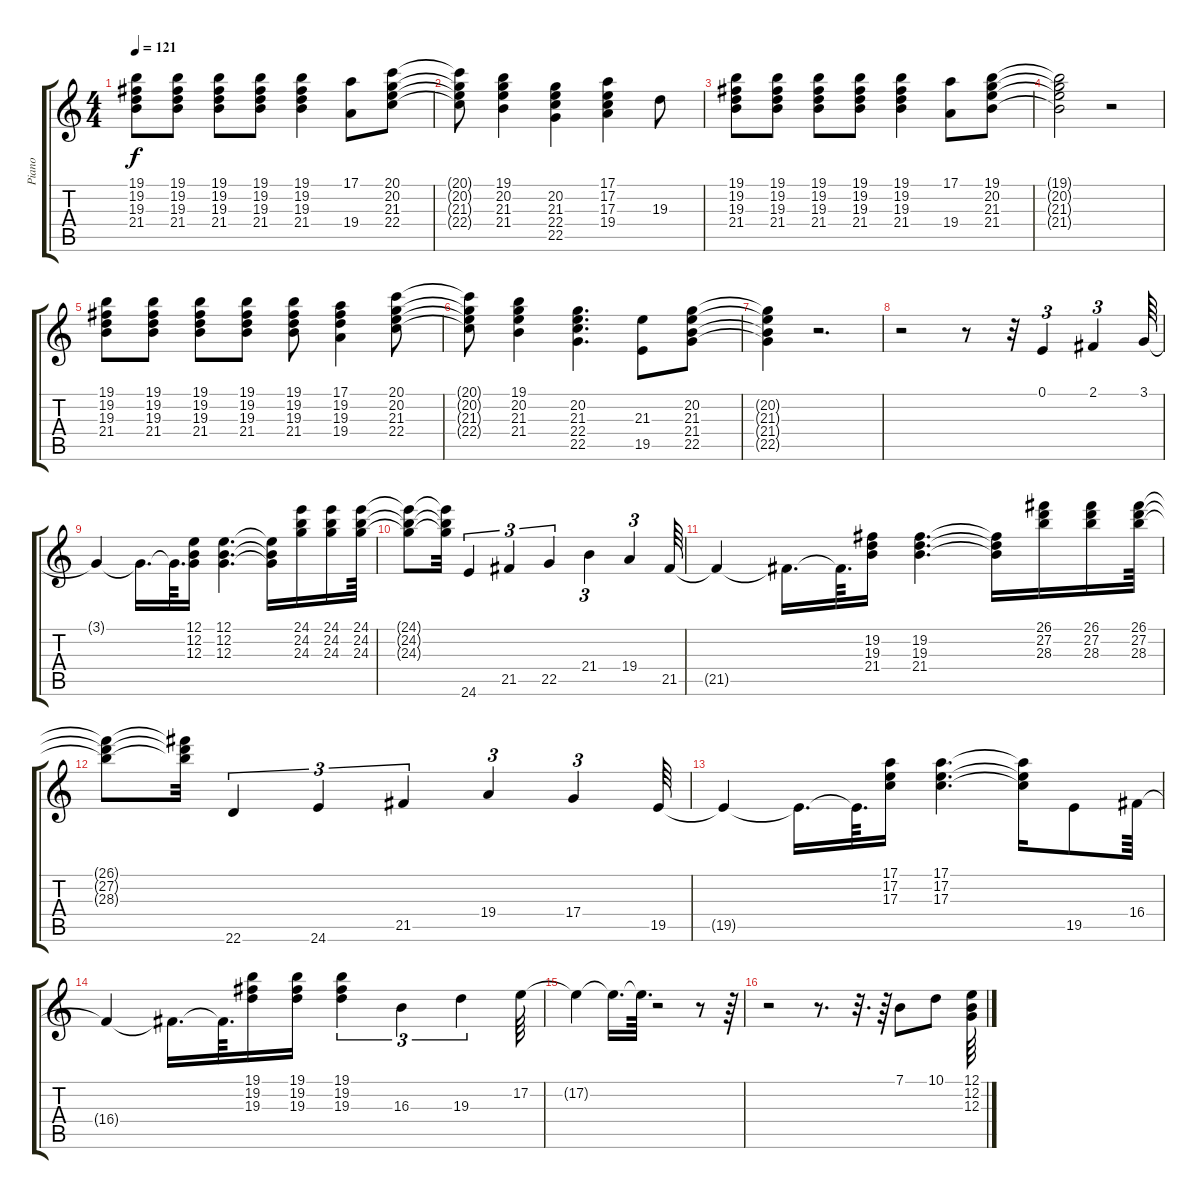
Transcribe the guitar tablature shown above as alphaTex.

\track ("Piano" "Piano") {instrument electricpiano1}
\staff {score tabs}
\tuning (E4 B3 G3 D3 A2 E2) {hide}
\ts (4 4)
\tempo 121
\clef g2
\ks c
(19.1 19.2 19.3 21.4).8{dy f} (19.1 19.2 19.3 21.4).8 (19.1 19.2 19.3 21.4).8 (19.1 19.2 19.3 21.4).8 (19.1 19.2 19.3 21.4).4 (17.1 19.4).8 (20.1 20.2 21.3 22.4).8 |
(20.1{t} 20.2{t} 21.3{t} 22.4{t}).8 (19.1 20.2 21.3 21.4).4 (20.2 21.3 22.4 22.5).4 (17.1 17.2 17.3 19.4).4 19.3.8 |
(19.1 19.2 19.3 21.4).8 (19.1 19.2 19.3 21.4).8 (19.1 19.2 19.3 21.4).8 (19.1 19.2 19.3 21.4).8 (19.1 19.2 19.3 21.4).4 (17.1 19.4).8 (19.1 20.2 21.3 21.4).8 |
(19.1{t} 20.2{t} 21.3{t} 21.4{t}).2 r.2 |
(19.1 19.2 19.3 21.4).8 (19.1 19.2 19.3 21.4).8 (19.1 19.2 19.3 21.4).8 (19.1 19.2 19.3 21.4).8 (19.1 19.2 19.3 21.4).8 (17.1 19.2 19.3 19.4).4 (20.1 20.2 21.3 22.4).8 |
(20.1{t} 20.2{t} 21.3{t} 22.4{t}).8 (19.1 20.2 21.3 21.4).4 (20.2 21.3 22.4 22.5).4{d} (21.3 19.5).8 (20.2 21.3 21.4 22.5).8 |
(20.2{t} 21.3{t} 21.4{t} 22.5{t}).4 r.2{d} |
r.2 r.8 r.32 0.1.4{tu (3 2)} 2.1.4{tu (3 2)} 3.1.64 |
3.1{t}.4 3.1{t}.16{d} 3.1{t}.64{d} (12.1 12.2 12.3).16 (12.1 12.2 12.3).4{d} (12.1{t} 12.2{t} 12.3{t}).16 (24.1 24.2 24.3).16 (24.1 24.2 24.3).16 (24.1 24.2 24.3).64 |
(24.1{t} 24.2{t} 24.3{t}).8 (24.1{t} 24.2{t} 24.3{t}).32 24.6.4{tu (3 2)} 21.5.4{tu (3 2)} 22.5.4{tu (3 2)} 21.4.4{tu (3 2)} 19.4.4{tu (3 2)} 21.5.64 |
21.5{t}.4 21.5{t}.16{d} 21.5{t}.64{d} (19.2 19.3 21.4).16 (19.2 19.3 21.4).4{d} (19.2{t} 19.3{t} 21.4{t}).16 (26.1 27.2 28.3).16 (26.1 27.2 28.3).16 (26.1 27.2 28.3).64 |
(26.1{t} 27.2{t} 28.3{t}).8 (26.1{t} 27.2{t} 28.3{t}).32 22.6.4{tu (3 2)} 24.6.4{tu (3 2)} 21.5.4{tu (3 2)} 19.4.4{tu (3 2)} 17.4.4{tu (3 2)} 19.5.64 |
19.5{t}.4 19.5{t}.16{d} 19.5{t}.64{d} (17.1 17.2 17.3).16 (17.1 17.2 17.3).4{d} (17.1{t} 17.2{t} 17.3{t}).16 19.5.8 16.4.64 |
16.4{t}.4 16.4{t}.16{d} 16.4{t}.64{d} (19.1 19.2 19.3).16 (19.1 19.2 19.3).16 (19.1 19.2 19.3).4{tu (3 2)} 16.3.4{tu (3 2)} 19.3.4{tu (3 2)} 17.2.64 |
17.2{t}.4 17.2{t}.16{d} 17.2{t}.64{d} r.2 r.8 r.64 |
r.2 r.8{d} r.32{d} r.64 7.1.8 10.1.8 (12.1 12.2 12.3).64
